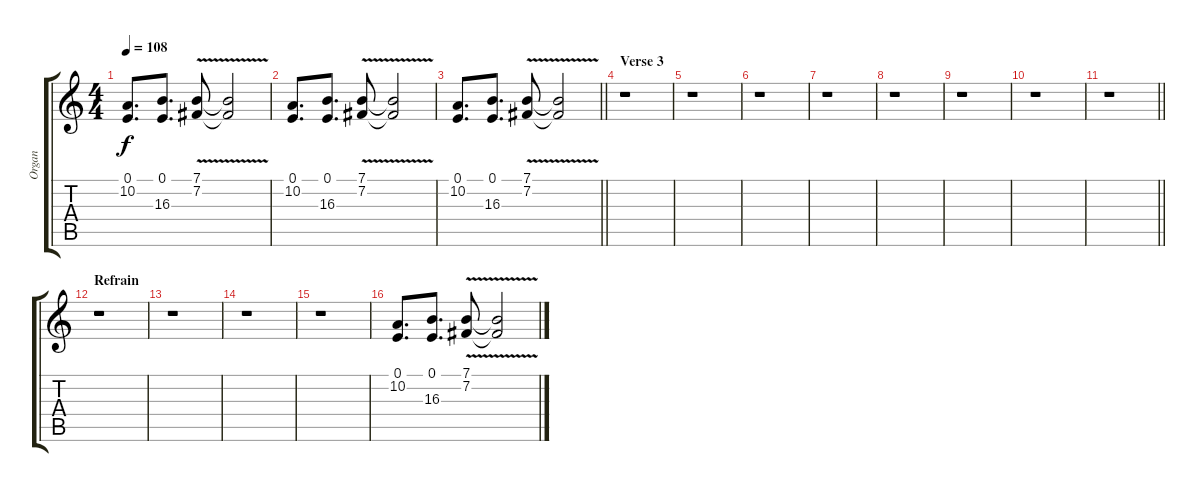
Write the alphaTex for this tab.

\track ("Organ" "Organ") {instrument drawbarorgan}
\staff {score tabs}
\tuning (E4 B3 G3 D3 A2 E2) {hide}
\ts (4 4)
\tempo 108
\clef g2
\ks c
(0.1 10.2).8{d dy f} (0.1 16.3).8{d} (7.1{v} 7.2{v}).8 (7.1{t} 7.2{t}).2 |
(0.1 10.2).8{d} (0.1 16.3).8{d} (7.1{v} 7.2{v}).8 (7.1{t} 7.2{t}).2 |
\barLineRight lightlight
(0.1 10.2).8{d} (0.1 16.3).8{d} (7.1{v} 7.2{v}).8 (7.1{t} 7.2{t}).2 |
\section ("" "Verse 3")
r.1 |
r.1 |
r.1 |
r.1 |
r.1 |
r.1 |
r.1 |
\barLineRight lightlight
r.1 |
\section ("" "Refrain")
r.1 |
r.1 |
r.1 |
r.1 |
(0.1 10.2).8{d} (0.1 16.3).8{d} (7.1{v} 7.2{v}).8 (7.1{t} 7.2{t}).2
